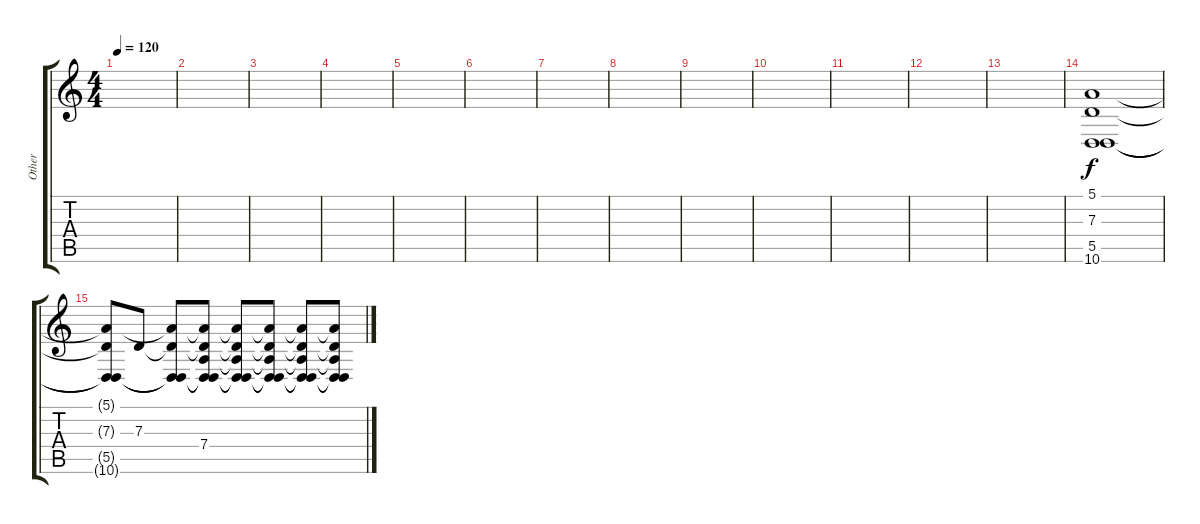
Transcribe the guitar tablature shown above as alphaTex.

\track ("Other" "Other") {instrument tubularbells}
\staff {score tabs}
\tuning (E4 B3 G3 D3 A2 E2) {hide}
\ts (4 4)
\tempo 120
\clef g2
\ks c
|
|
|
|
|
|
|
|
|
|
|
|
|
(5.1 7.3 5.5 10.6).1{volume 13 instrument tubularbells} |
(5.1{t} 7.3{t} 5.5{t} 10.6{t}).8 7.3.8 (5.1{t} 7.3{t} 5.5{t} 10.6{t}).8 (5.1{t} 7.3{t} 7.4 5.5{t} 10.6{t}).8 (5.1{t} 7.3{t} 7.4{t} 5.5{t} 10.6{t}).8 (5.1{t} 7.3{t} 7.4{t} 5.5{t} 10.6{t}).8 (5.1{t} 7.3{t} 7.4{t} 5.5{t} 10.6{t}).8 (5.1{t} 7.3{t} 7.4{t} 5.5{t} 10.6{t}).8
